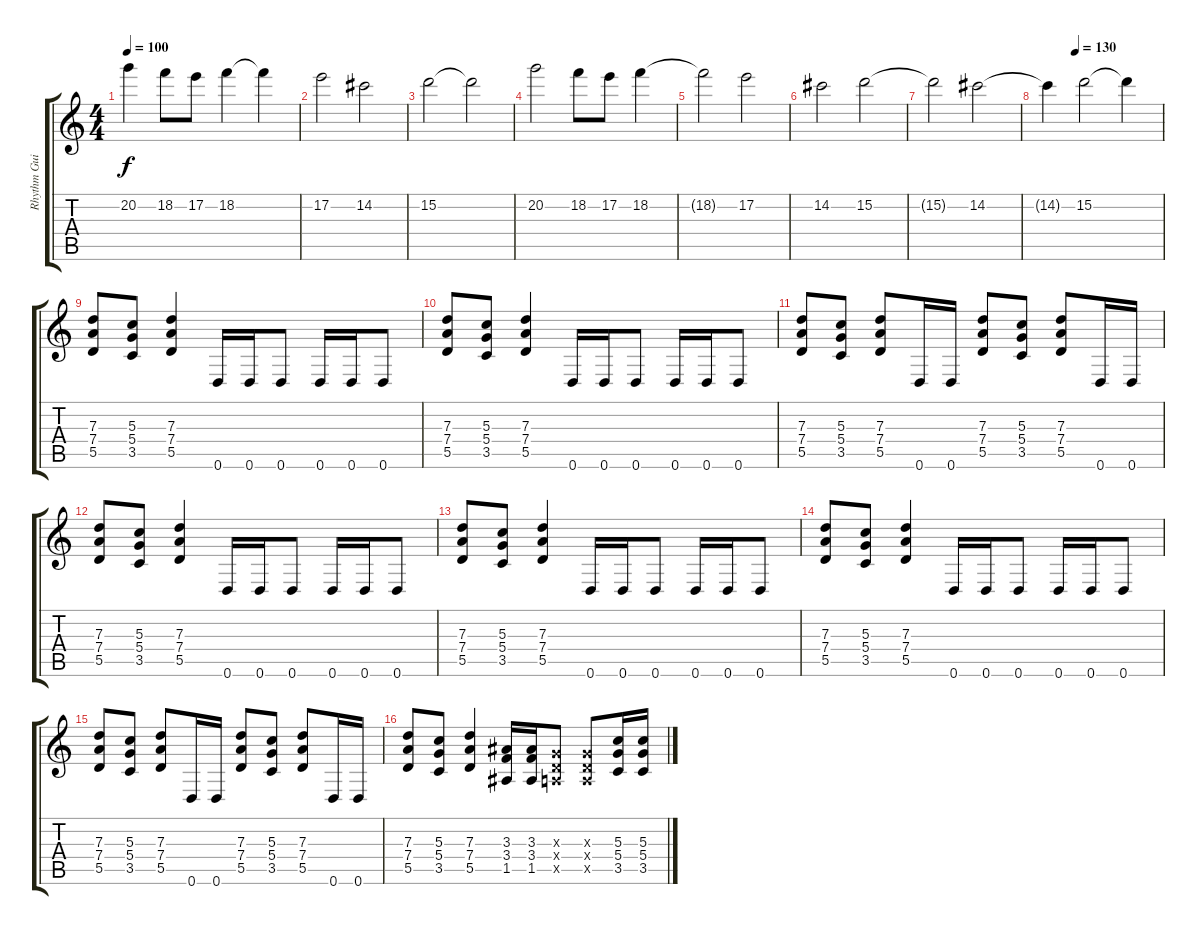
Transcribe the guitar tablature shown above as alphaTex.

\track ("Rhythm Guitar" "Rhythm Gui") {instrument distortionguitar}
\staff {score tabs}
\tuning (E4 B3 G3 D3 A2 D2) {hide}
\ts (4 4)
\tempo 100
\clef g2
\ks c
20.2{t}.4{dy f} 18.2.8 17.2.8 18.2.4 18.2{t}.4 |
17.2.2 14.2.2 |
15.2.2 15.2{t}.2 |
20.2.2 18.2.8 17.2.8 18.2.4 |
18.2{t}.2 17.2.2 |
14.2.2 15.2.2 |
15.2{t}.2 14.2.2 |
\tempo (130 0.25)
14.2{t}.4 15.2.2{instrument distortionguitar} 15.2{t}.4 |
(7.3 7.4 5.5).8 (5.3 5.4 3.5).8 (7.3 7.4 5.5).4 0.6.16 0.6.16 0.6.8 0.6.16 0.6.16 0.6.8 |
(7.3 7.4 5.5).8 (5.3 5.4 3.5).8 (7.3 7.4 5.5).4 0.6.16 0.6.16 0.6.8 0.6.16 0.6.16 0.6.8 |
(7.3 7.4 5.5).8 (5.3 5.4 3.5).8 (7.3 7.4 5.5).8 0.6.16 0.6.16 (7.3 7.4 5.5).8 (5.3 5.4 3.5).8 (7.3 7.4 5.5).8 0.6.16 0.6.16 |
(7.3 7.4 5.5).8 (5.3 5.4 3.5).8 (7.3 7.4 5.5).4 0.6.16 0.6.16 0.6.8 0.6.16 0.6.16 0.6.8 |
(7.3 7.4 5.5).8 (5.3 5.4 3.5).8 (7.3 7.4 5.5).4 0.6.16 0.6.16 0.6.8 0.6.16 0.6.16 0.6.8 |
(7.3 7.4 5.5).8 (5.3 5.4 3.5).8 (7.3 7.4 5.5).4 0.6.16 0.6.16 0.6.8 0.6.16 0.6.16 0.6.8 |
(7.3 7.4 5.5).8 (5.3 5.4 3.5).8 (7.3 7.4 5.5).8 0.6.16 0.6.16 (7.3 7.4 5.5).8 (5.3 5.4 3.5).8 (7.3 7.4 5.5).8 0.6.16 0.6.16 |
(7.3 7.4 5.5).8 (5.3 5.4 3.5).8 (7.3 7.4 5.5).4 (3.3 3.4 1.5).16 (3.3 3.4 1.5).16 (0.3{x} 0.4{x} 0.5{x}).8 (0.3{x} 0.4{x} 0.5{x}).8 (5.3 5.4 3.5).16 (5.3 5.4 3.5).16
